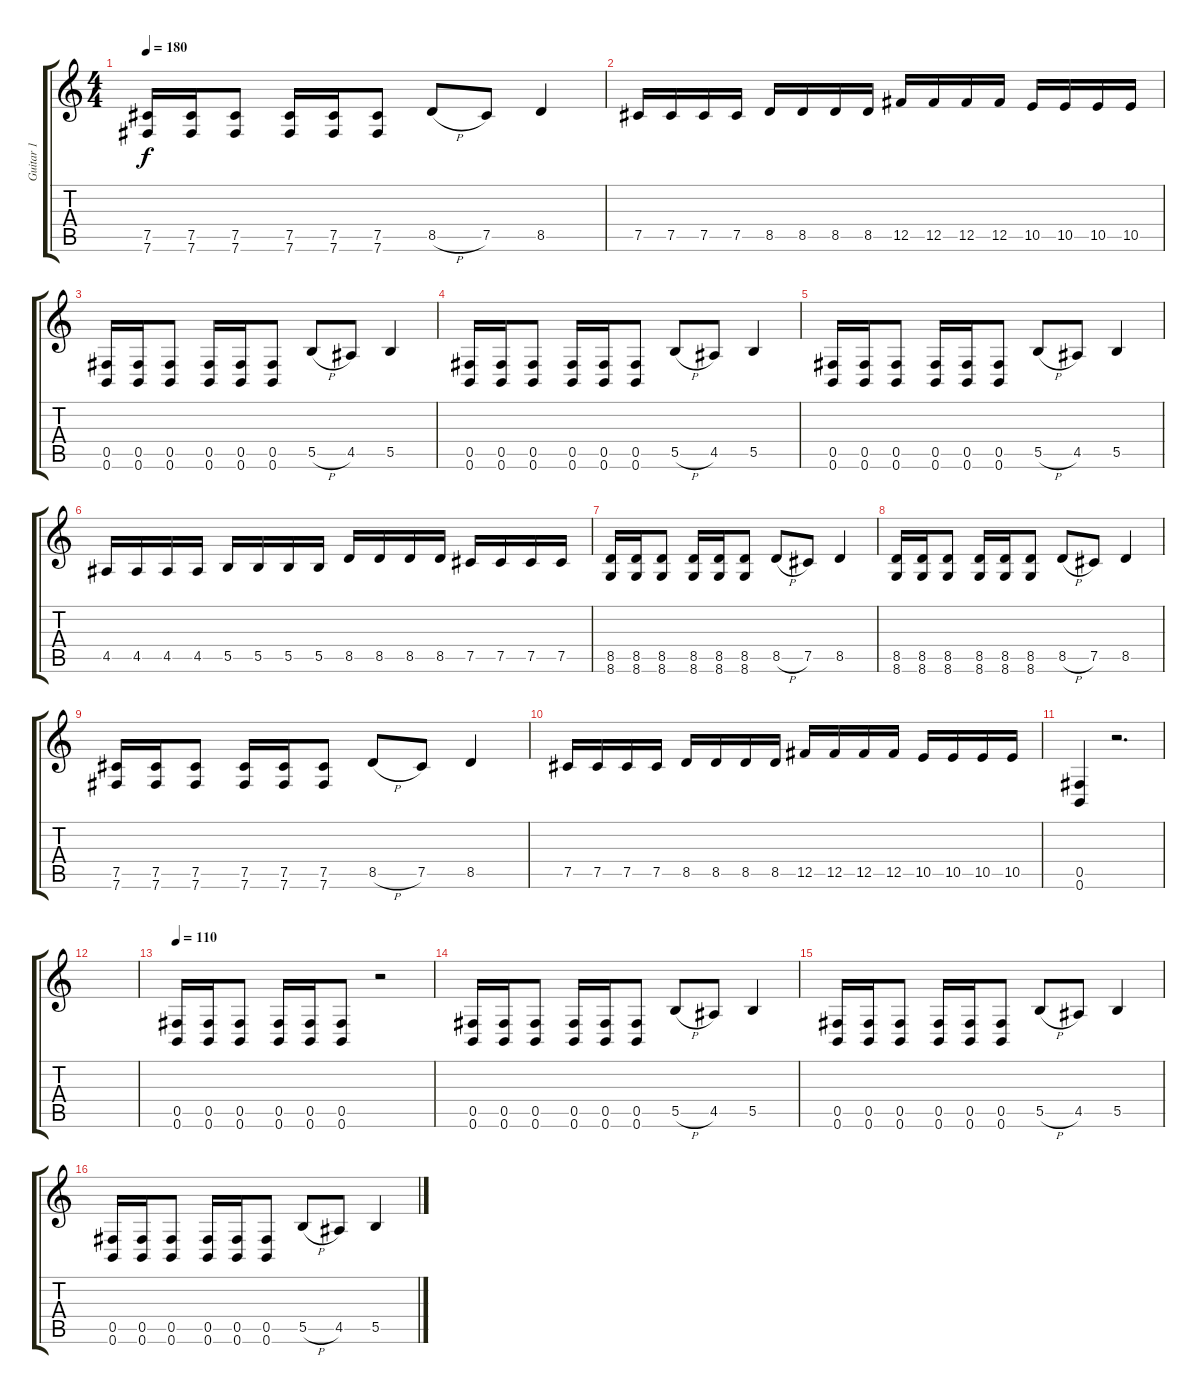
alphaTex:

\track ("Guitar 1" "Guitar 1") {instrument distortionguitar}
\staff {score tabs}
\tuning (Db4 Ab3 E3 B2 Gb2 B1) {hide}
\ts (4 4)
\tempo 180
\clef g2
\ks c
(7.5 7.6).16{dy f} (7.5 7.6).16 (7.5 7.6).8 (7.5 7.6).16 (7.5 7.6).16 (7.5 7.6).8 8.5{h}.8 7.5.8 8.5.4 |
7.5.16 7.5.16 7.5.16 7.5.16 8.5.16 8.5.16 8.5.16 8.5.16 12.5.16 12.5.16 12.5.16 12.5.16 10.5.16 10.5.16 10.5.16 10.5.16 |
(0.5 0.6).16 (0.5 0.6).16 (0.5 0.6).8 (0.5 0.6).16 (0.5 0.6).16 (0.5 0.6).8 5.5{h}.8 4.5.8 5.5.4 |
(0.5 0.6).16 (0.5 0.6).16 (0.5 0.6).8 (0.5 0.6).16 (0.5 0.6).16 (0.5 0.6).8 5.5{h}.8 4.5.8 5.5.4 |
(0.5 0.6).16 (0.5 0.6).16 (0.5 0.6).8 (0.5 0.6).16 (0.5 0.6).16 (0.5 0.6).8 5.5{h}.8 4.5.8 5.5.4 |
4.5.16 4.5.16 4.5.16 4.5.16 5.5.16 5.5.16 5.5.16 5.5.16 8.5.16 8.5.16 8.5.16 8.5.16 7.5.16 7.5.16 7.5.16 7.5.16 |
(8.5 8.6).16 (8.5 8.6).16 (8.5 8.6).8 (8.5 8.6).16 (8.5 8.6).16 (8.5 8.6).8 8.5{h}.8 7.5.8 8.5.4 |
(8.5 8.6).16 (8.5 8.6).16 (8.5 8.6).8 (8.5 8.6).16 (8.5 8.6).16 (8.5 8.6).8 8.5{h}.8 7.5.8 8.5.4 |
(7.5 7.6).16 (7.5 7.6).16 (7.5 7.6).8 (7.5 7.6).16 (7.5 7.6).16 (7.5 7.6).8 8.5{h}.8 7.5.8 8.5.4 |
7.5.16 7.5.16 7.5.16 7.5.16 8.5.16 8.5.16 8.5.16 8.5.16 12.5.16 12.5.16 12.5.16 12.5.16 10.5.16 10.5.16 10.5.16 10.5.16 |
(0.5 0.6).4 r.2{d} |
|
\tempo 110
(0.5 0.6).16 (0.5 0.6).16 (0.5 0.6).8 (0.5 0.6).16 (0.5 0.6).16 (0.5 0.6).8 r.2 |
(0.5 0.6).16 (0.5 0.6).16 (0.5 0.6).8 (0.5 0.6).16 (0.5 0.6).16 (0.5 0.6).8 5.5{h}.8 4.5.8 5.5.4 |
(0.5 0.6).16 (0.5 0.6).16 (0.5 0.6).8 (0.5 0.6).16 (0.5 0.6).16 (0.5 0.6).8 5.5{h}.8 4.5.8 5.5.4 |
(0.5 0.6).16 (0.5 0.6).16 (0.5 0.6).8 (0.5 0.6).16 (0.5 0.6).16 (0.5 0.6).8 5.5{h}.8 4.5.8 5.5.4
